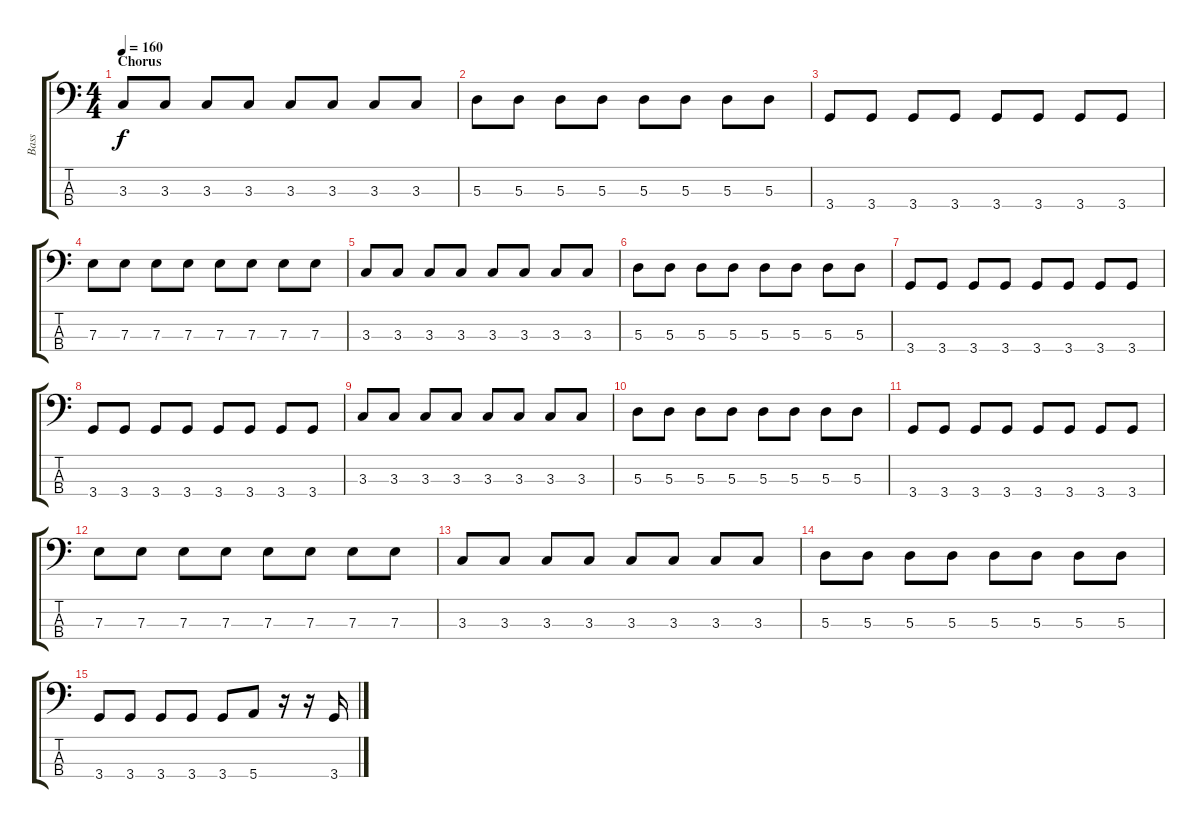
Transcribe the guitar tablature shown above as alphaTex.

\track ("Bass" "Bass") {instrument electricbassfinger}
\staff {score tabs}
\tuning (G2 D2 A1 E1) {hide}
\ts (4 4)
\section ("" "Chorus")
\tempo 160
\clef f4
\ks c
3.3.8{dy f} 3.3.8 3.3.8 3.3.8 3.3.8 3.3.8 3.3.8 3.3.8 |
5.3.8 5.3.8 5.3.8 5.3.8 5.3.8 5.3.8 5.3.8 5.3.8 |
3.4.8 3.4.8 3.4.8 3.4.8 3.4.8 3.4.8 3.4.8 3.4.8 |
7.3.8 7.3.8 7.3.8 7.3.8 7.3.8 7.3.8 7.3.8 7.3.8 |
3.3.8 3.3.8 3.3.8 3.3.8 3.3.8 3.3.8 3.3.8 3.3.8 |
5.3.8 5.3.8 5.3.8 5.3.8 5.3.8 5.3.8 5.3.8 5.3.8 |
3.4.8 3.4.8 3.4.8 3.4.8 3.4.8 3.4.8 3.4.8 3.4.8 |
3.4.8 3.4.8 3.4.8 3.4.8 3.4.8 3.4.8 3.4.8 3.4.8 |
3.3.8 3.3.8 3.3.8 3.3.8 3.3.8 3.3.8 3.3.8 3.3.8 |
5.3.8 5.3.8 5.3.8 5.3.8 5.3.8 5.3.8 5.3.8 5.3.8 |
3.4.8 3.4.8 3.4.8 3.4.8 3.4.8 3.4.8 3.4.8 3.4.8 |
7.3.8 7.3.8 7.3.8 7.3.8 7.3.8 7.3.8 7.3.8 7.3.8 |
3.3.8 3.3.8 3.3.8 3.3.8 3.3.8 3.3.8 3.3.8 3.3.8 |
5.3.8 5.3.8 5.3.8 5.3.8 5.3.8 5.3.8 5.3.8 5.3.8 |
3.4.8 3.4.8 3.4.8 3.4.8 3.4.8 5.4.8 r.16 r.16 3.4.16
